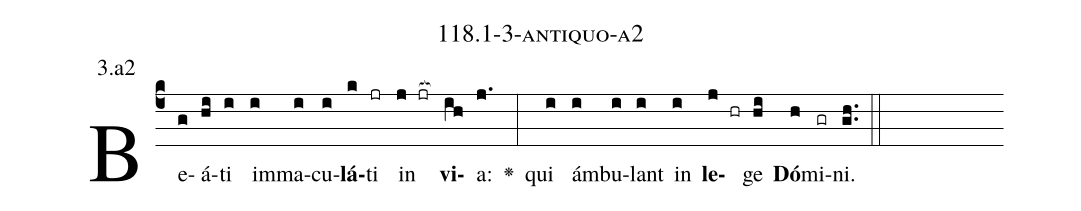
name: 118.1-3-antiquo-a2;
annotation: 3.a2;
%%
(c4)Be(g)á(hi)ti(i) im(i)ma(i)cu(i)<b>lá</b>(k)ti(jr) in(j jr[ocb:1{]) <b>vi</b>(ih[ocb:0}])a:(j.) <v>\greheightstar</v>(:) qui(i) ám(i)bu(i)lant(i) in(i) <b>le</b>(j hr)ge(hi) <b>Dó</b>(h)mi(gr)ni.(gh..) (::)


%E(i) u(i) o(j) u(hi) a(h) e.(gh..) (::)
